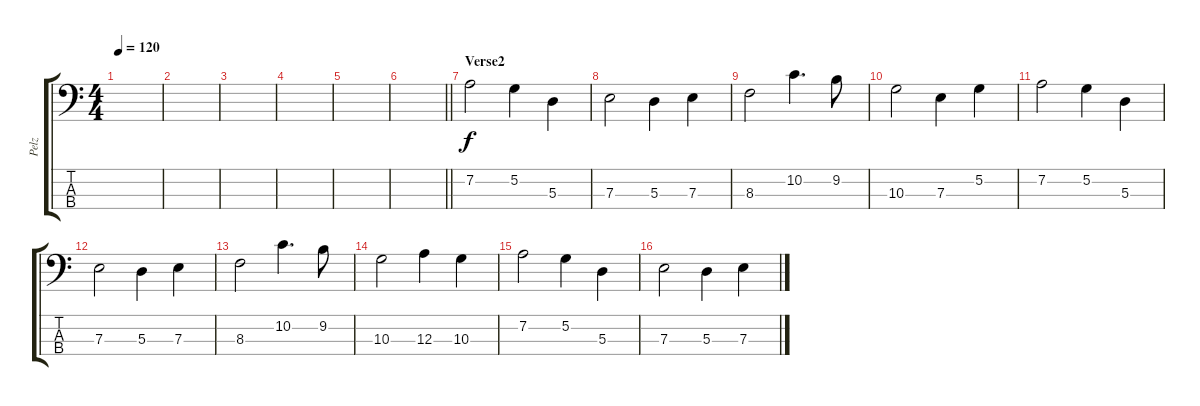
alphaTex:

\track ("Pelz" "Pelz") {instrument electricbasspick}
\staff {score tabs}
\tuning (G2 D2 A1 E1) {hide}
\ts (4 4)
\tempo 120
\clef f4
\ks c
|
|
|
|
|
\barLineRight lightlight
|
\section ("" "Verse2")
7.2.2 5.2.4 5.3.4 |
7.3.2 5.3.4 7.3.4 |
8.3.2 10.2.4{d} 9.2.8 |
10.3.2 7.3.4 5.2.4 |
7.2.2 5.2.4 5.3.4 |
7.3.2 5.3.4 7.3.4 |
8.3.2 10.2.4{d} 9.2.8 |
10.3.2 12.3.4 10.3.4 |
7.2.2 5.2.4 5.3.4 |
7.3.2 5.3.4 7.3.4
